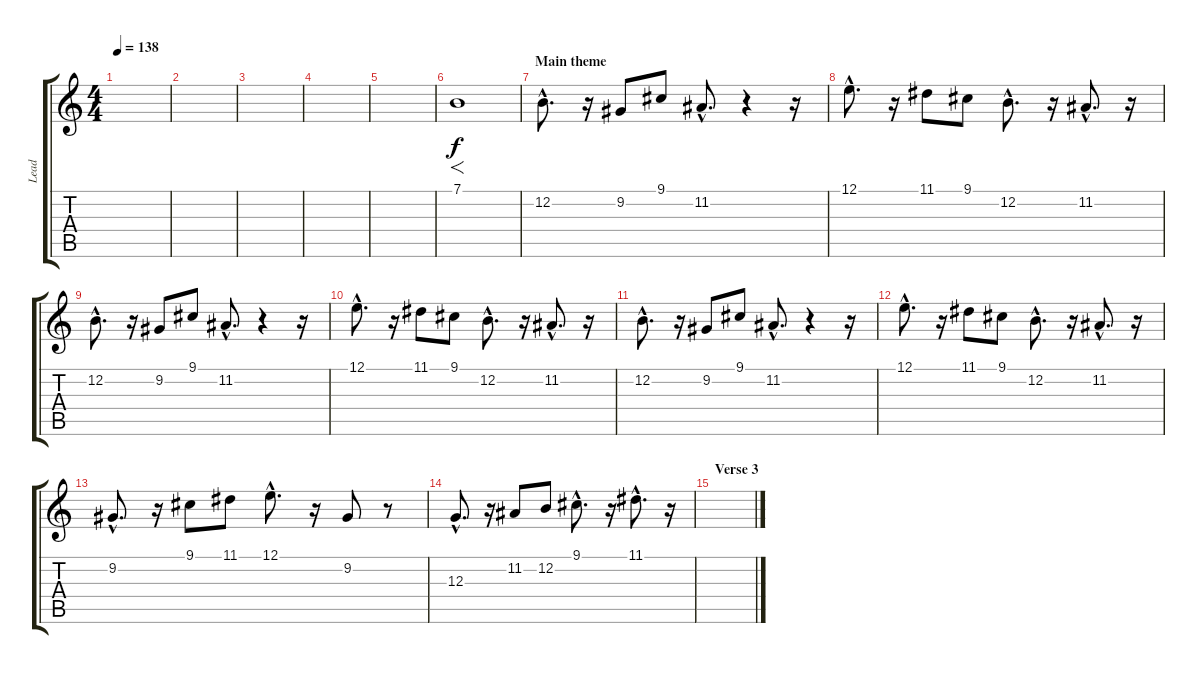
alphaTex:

\track ("Lead" "Lead") {instrument lead2sawtooth}
\staff {score tabs}
\tuning (E4 B3 G3 D3 A2 E2) {hide}
\ts (4 4)
\tempo 138
\clef g2
\ks c
|
|
|
|
|
7.1.1{f} |
\section ("" "Main theme")
12.2{hac}.8{d} r.16 9.2.8 9.1.8 11.2{hac}.8{d} r.4 r.16 |
12.1{hac}.8{d} r.16 11.1.8 9.1.8 12.2{hac}.8{d} r.16 11.2{hac}.8{d} r.16 |
12.2{hac}.8{d} r.16 9.2.8 9.1.8 11.2{hac}.8{d} r.4 r.16 |
12.1{hac}.8{d} r.16 11.1.8 9.1.8 12.2{hac}.8{d} r.16 11.2{hac}.8{d} r.16 |
12.2{hac}.8{d} r.16 9.2.8 9.1.8 11.2{hac}.8{d} r.4 r.16 |
12.1{hac}.8{d} r.16 11.1.8 9.1.8 12.2{hac}.8{d} r.16 11.2{hac}.8{d} r.16 |
9.2{hac}.8{d} r.16 9.1.8 11.1.8 12.1{hac}.8{d} r.16 9.2.8 r.8 |
12.3{hac}.8{d} r.16 11.2.8 12.2.8 9.1{hac}.8{d} r.16 11.1{hac}.8{d} r.16 |
\section ("" "Verse 3")
